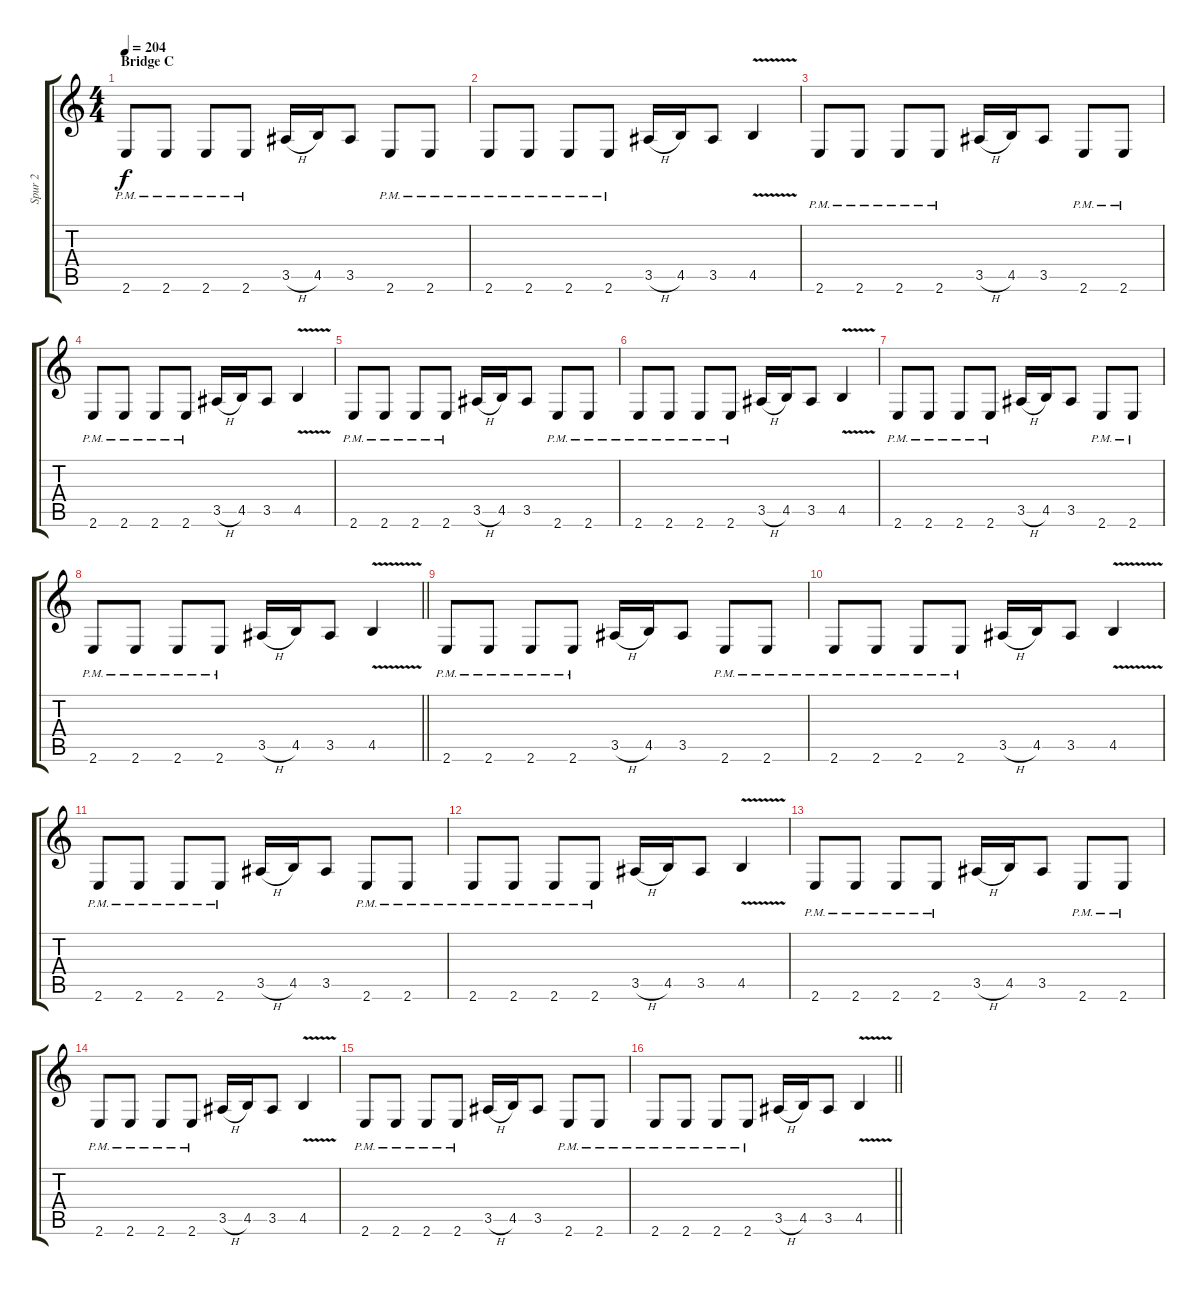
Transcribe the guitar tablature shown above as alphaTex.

\track ("Spur 2" "Spur 2") {instrument distortionguitar}
\staff {score tabs}
\tuning (D4 A3 F3 C3 G2 D2) {hide}
\ts (4 4)
\section ("" "Bridge C")
\tempo 204
\clef g2
\ks c
2.6{pm}.8{dy f} 2.6{pm}.8 2.6{pm}.8 2.6{pm}.8 3.5{h}.16 4.5.16 3.5.8 2.6{pm}.8 2.6{pm}.8 |
2.6{pm}.8 2.6{pm}.8 2.6{pm}.8 2.6{pm}.8 3.5{h}.16 4.5.16 3.5.8 4.5{v}.4 |
2.6{pm}.8 2.6{pm}.8 2.6{pm}.8 2.6{pm}.8 3.5{h}.16 4.5.16 3.5.8 2.6{pm}.8 2.6{pm}.8 |
2.6{pm}.8 2.6{pm}.8 2.6{pm}.8 2.6{pm}.8 3.5{h}.16 4.5.16 3.5.8 4.5{v}.4 |
2.6{pm}.8 2.6{pm}.8 2.6{pm}.8 2.6{pm}.8 3.5{h}.16 4.5.16 3.5.8 2.6{pm}.8 2.6{pm}.8 |
2.6{pm}.8 2.6{pm}.8 2.6{pm}.8 2.6{pm}.8 3.5{h}.16 4.5.16 3.5.8 4.5{v}.4 |
2.6{pm}.8 2.6{pm}.8 2.6{pm}.8 2.6{pm}.8 3.5{h}.16 4.5.16 3.5.8 2.6{pm}.8 2.6{pm}.8 |
\barLineRight lightlight
2.6{pm}.8 2.6{pm}.8 2.6{pm}.8 2.6{pm}.8 3.5{h}.16 4.5.16 3.5.8 4.5{v}.4 |
2.6{pm}.8 2.6{pm}.8 2.6{pm}.8 2.6{pm}.8 3.5{h}.16 4.5.16 3.5.8 2.6{pm}.8 2.6{pm}.8 |
2.6{pm}.8 2.6{pm}.8 2.6{pm}.8 2.6{pm}.8 3.5{h}.16 4.5.16 3.5.8 4.5{v}.4 |
2.6{pm}.8 2.6{pm}.8 2.6{pm}.8 2.6{pm}.8 3.5{h}.16 4.5.16 3.5.8 2.6{pm}.8 2.6{pm}.8 |
2.6{pm}.8 2.6{pm}.8 2.6{pm}.8 2.6{pm}.8 3.5{h}.16 4.5.16 3.5.8 4.5{v}.4 |
2.6{pm}.8 2.6{pm}.8 2.6{pm}.8 2.6{pm}.8 3.5{h}.16 4.5.16 3.5.8 2.6{pm}.8 2.6{pm}.8 |
2.6{pm}.8 2.6{pm}.8 2.6{pm}.8 2.6{pm}.8 3.5{h}.16 4.5.16 3.5.8 4.5{v}.4 |
2.6{pm}.8 2.6{pm}.8 2.6{pm}.8 2.6{pm}.8 3.5{h}.16 4.5.16 3.5.8 2.6{pm}.8 2.6{pm}.8 |
\barLineRight lightlight
2.6{pm}.8 2.6{pm}.8 2.6{pm}.8 2.6{pm}.8 3.5{h}.16 4.5.16 3.5.8 4.5{v}.4
